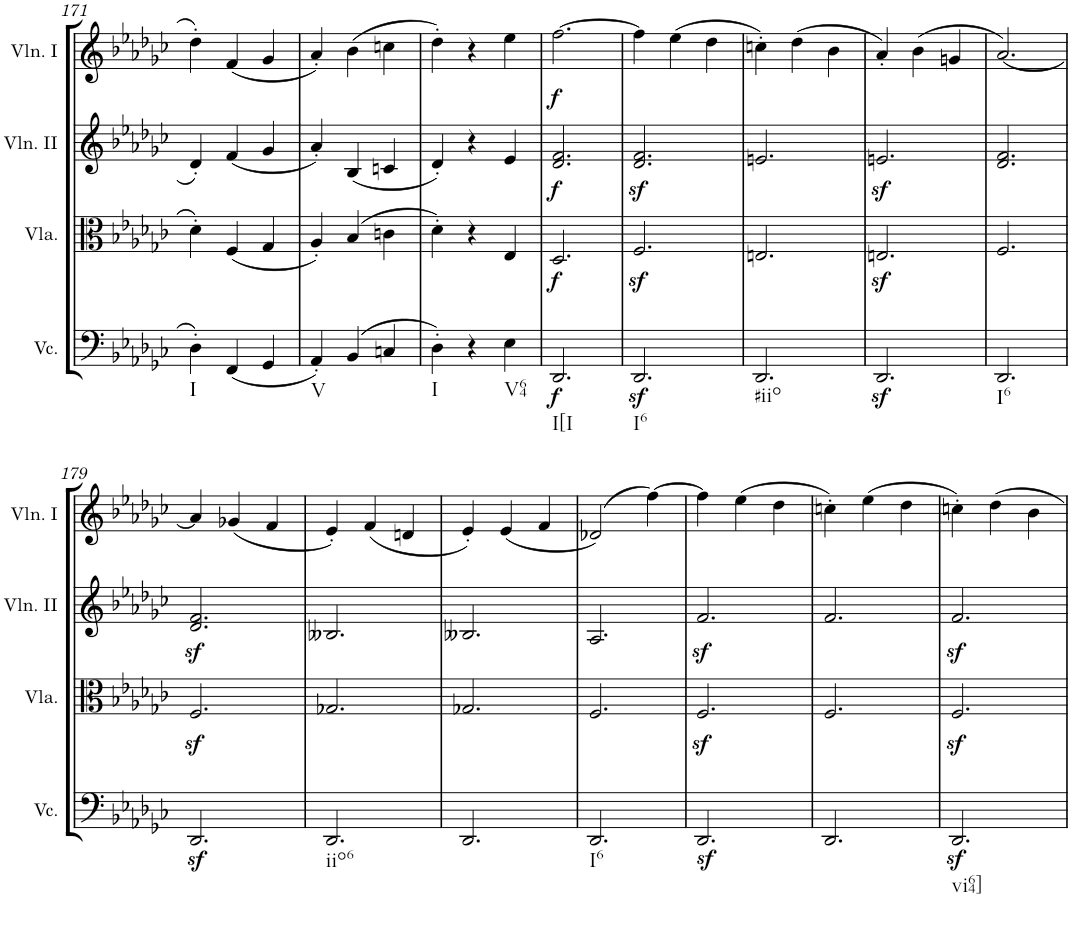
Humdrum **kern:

**kern	**dynam	**kern	**dynam	**kern	**dynam	**kern	**dynam
*part4	*part4	*part3	*part3	*part2	*part2	*part1	*part1
*staff4	*staff4	*staff3	*staff3	*staff2	*staff2	*staff1	*staff1
*I"Violoncello	*	*I"Viola	*	*I"Violin II	*	*I"Violin I	*
*I'Vc.	*	*I'Vla.	*	*I'Vln. II	*	*I'Vln. I	*
!!LO:PB:g=z
*clefF4	*	*clefC3	*	*clefG2	*	*clefG2	*
*k[b-e-a-d-g-c-]	*	*k[b-e-a-d-g-c-]	*	*k[b-e-a-d-g-c-]	*	*k[b-e-a-d-g-c-]	*
*e-:	*	*e-:	*	*e-:	*	*e-:	*
*M3/4	*	*M3/4	*	*M3/4	*	*M3/4	*
=171	=171	=171	=171	=171	=171	=171	=171
!LO:TX:b:t=I	!	!	!	!	!	!	!
4D-'\	.	4d-'\	.	4d-'/	.	4dd-'\	.
(4FF/	.	(4F/	.	(4f/	.	(4f/	.
4GG-/	.	4G-/	.	4g-/	.	4g-/	.
=172	=172	=172	=172	=172	=172	=172	=172
!LO:TX:b:t=V	!	!	!	!	!	!	!
4AA-'/)	.	4A-'/)	.	4a-'/)	.	4a-'/)	.
(4BB-/	.	(4B-/	.	(4B-/	.	(4b-\	.
4Cn/	.	4cn\	.	4cn/	.	4ccn\	.
=173	=173	=173	=173	=173	=173	=173	=173
!LO:TX:b:t=I	!	!	!	!	!	!	!
4D-'\)	.	4d-'\)	.	4d-'/)	.	4dd-'\)	.
4r	.	4r	.	4r	.	4r	.
!LO:TX:b:t=V64	!	!	!	!	!	!	!
4E-\	.	4E-/	.	4e-/	.	4ee-\	.
=174	=174	=174	=174	=174	=174	=174	=174
!LO:TX:b:t=I[I	!	!	!	!	!	!	!
!	!LO:DY:b	!	!LO:DY:b	!	!LO:DY:b	!	!LO:DY:b
2.DD-/	f	2.D-/	f	2.d-/ 2.f/	f	[2.ff\	f
=175	=175	=175	=175	=175	=175	=175	=175
!LO:TX:b:t=I6	!	!	!	!	!	!	!
2.DD-z</	.	2.Fz</	.	2.d-/z< 2.f/z<	.	4ff\]	.
.	.	.	.	.	.	(4ee-\	.
.	.	.	.	.	.	4dd-\	.
=176	=176	=176	=176	=176	=176	=176	=176
!LO:TX:b:t=#iio	!	!	!	!	!	!	!
2.DD-/	.	2.En/	.	2.en/	.	4ccn'\)	.
.	.	.	.	.	.	(4dd-\	.
.	.	.	.	.	.	4b-\	.
=177	=177	=177	=177	=177	=177	=177	=177
2.DD-z</	.	2.Enz</	.	2.enz</	.	4a-'/)	.
.	.	.	.	.	.	(4b-\	.
.	.	.	.	.	.	4gn/	.
=178	=178	=178	=178	=178	=178	=178	=178
!LO:TX:b:t=I6	!	!	!	!	!	!	!
2.DD-/	.	2.F/	.	2.d-/ 2.f/	.	[2.a-/)	.
!!LO:LB:g=z
=179	=179	=179	=179	=179	=179	=179	=179
2.DD-z</	.	2.Fz</	.	2.d-/z< 2.f/z<	.	4a-/]	.
.	.	.	.	.	.	(4g-X/	.
.	.	.	.	.	.	4f/	.
=180	=180	=180	=180	=180	=180	=180	=180
!LO:TX:b:t=iio6	!	!	!	!	!	!	!
2.DD-/	.	2.G-X/	.	2.B--X/	.	4e-'/)	.
.	.	.	.	.	.	(4f/	.
.	.	.	.	.	.	4dn/	.
=181	=181	=181	=181	=181	=181	=181	=181
2.DD-/	.	2.G-X/	.	2.B--X/	.	4e-'/)	.
.	.	.	.	.	.	(4e-/	.
.	.	.	.	.	.	4f/	.
=182	=182	=182	=182	=182	=182	=182	=182
!LO:TX:b:t=I6	!	!	!	!	!	!	!
2.DD-/	.	2.F/	.	2.A-/	.	(2d-X/)	.
.	.	.	.	.	.	[4ff\)	.
=183	=183	=183	=183	=183	=183	=183	=183
2.DD-z</	.	2.Fz</	.	2.fz</	.	4ff\]	.
.	.	.	.	.	.	(4ee-\	.
.	.	.	.	.	.	4dd-\	.
=184	=184	=184	=184	=184	=184	=184	=184
2.DD-/	.	2.F/	.	2.f/	.	4ccn'\)	.
.	.	.	.	.	.	(4ee-\	.
.	.	.	.	.	.	4dd-\	.
=185	=185	=185	=185	=185	=185	=185	=185
!LO:TX:b:t=vi64]	!	!	!	!	!	!	!
2.DD-z</	.	2.Fz</	.	2.fz</	.	4ccn'\)	.
.	.	.	.	.	.	4dd-\	.
.	.	.	.	.	.	4b-\	.
=	=	=	=	=	=	=	=
*-	*-	*-	*-	*-	*-	*-	*-
